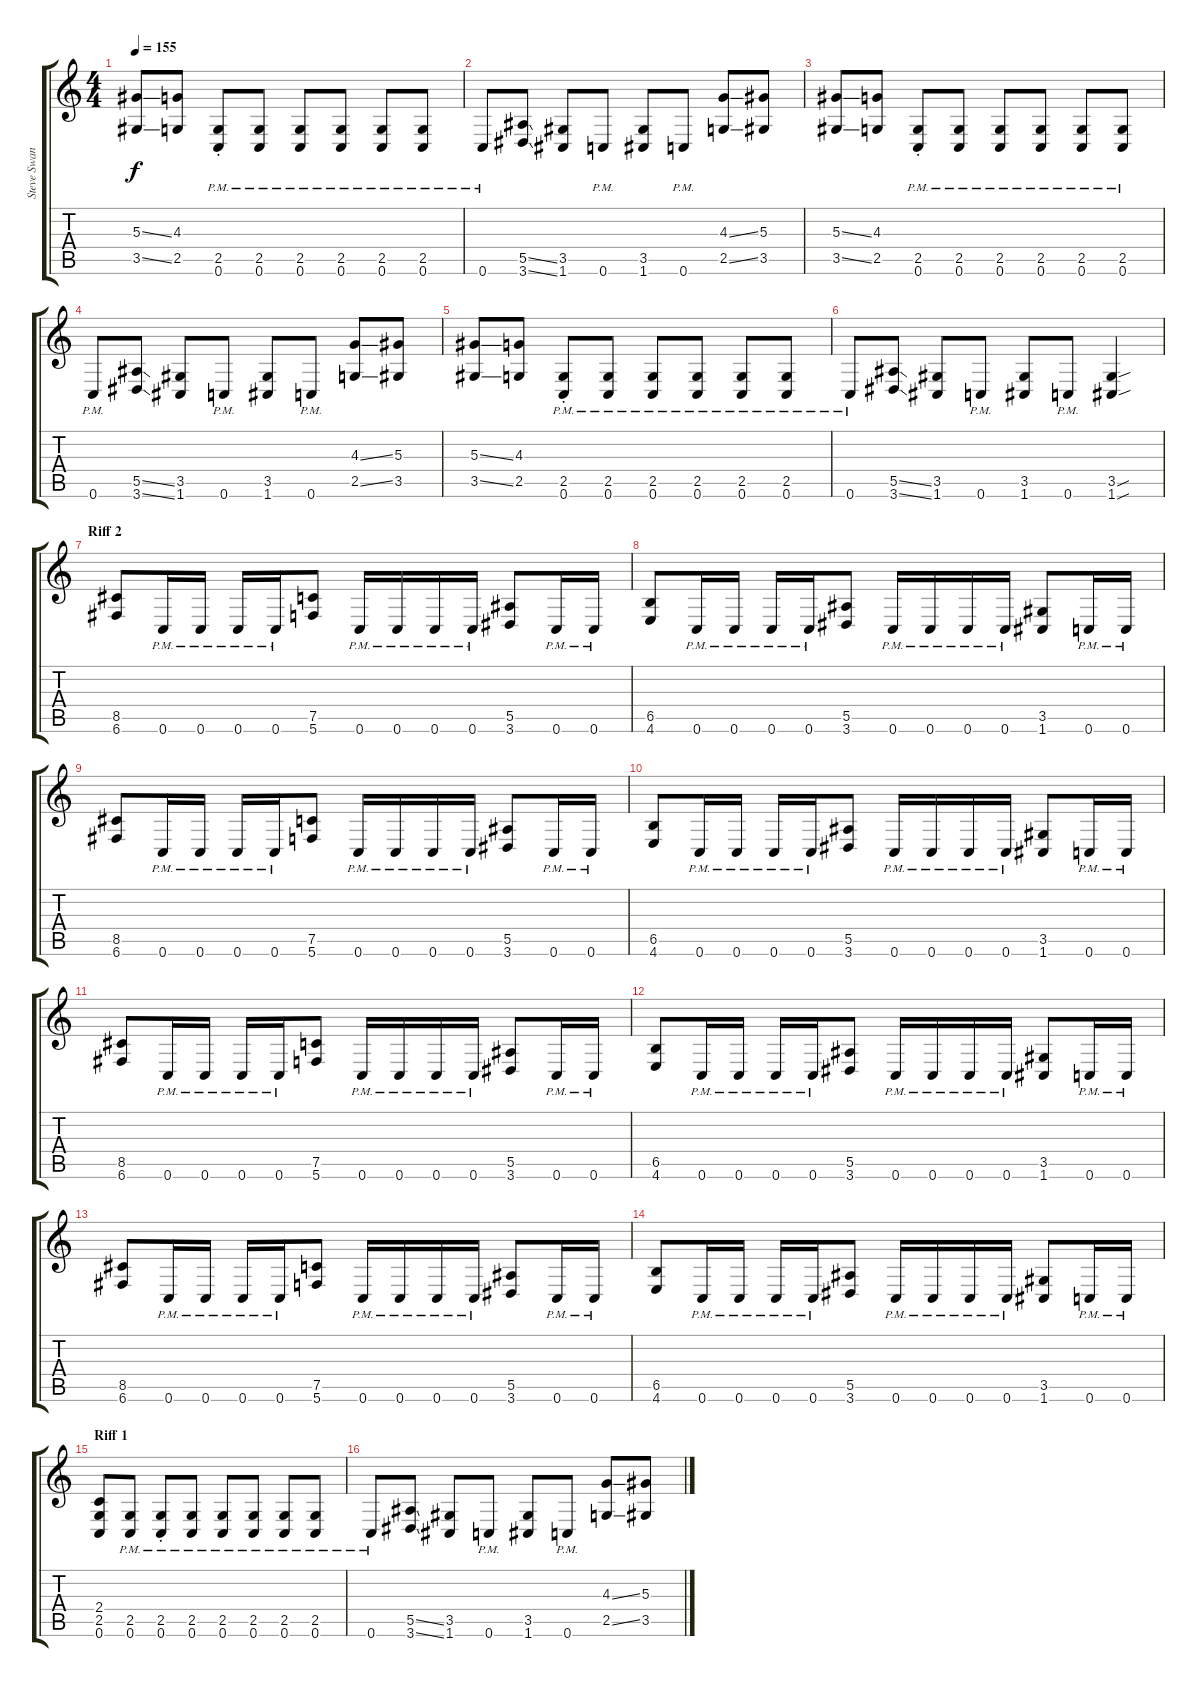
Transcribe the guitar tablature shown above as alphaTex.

\track ("Steve Swanson(Rythm Guitar,Solo)" "Steve Swan") {instrument distortionguitar}
\staff {score tabs}
\tuning (C4 G3 Eb3 Bb2 F2 C2) {hide}
\ts (4 4)
\tempo 155
\clef g2
\ks c
(5.3{ss} 3.5{ss}).8{dy f} (4.3 2.5).8 (2.5{pm} 0.6{st}).8 (2.5{pm} 0.6{pm}).8 (2.5{pm} 0.6{pm}).8 (2.5{pm} 0.6{pm}).8 (2.5{pm} 0.6{pm}).8 (2.5{pm} 0.6{pm}).8 |
0.6{pm}.8 (5.5{ss} 3.6{ss}).8 (3.5 1.6).8 0.6{pm}.8 (3.5 1.6).8 0.6{pm}.8 (4.3{ss} 2.5{ss}).8 (5.3 3.5).8 |
(5.3{ss} 3.5{ss}).8 (4.3 2.5).8 (2.5{pm} 0.6{st}).8 (2.5{pm} 0.6{pm}).8 (2.5{pm} 0.6{pm}).8 (2.5{pm} 0.6{pm}).8 (2.5{pm} 0.6{pm}).8 (2.5{pm} 0.6{pm}).8 |
0.6{pm}.8 (5.5{ss} 3.6{ss}).8 (3.5 1.6).8 0.6{pm}.8 (3.5 1.6).8 0.6{pm}.8 (4.3{ss} 2.5{ss}).8 (5.3 3.5).8 |
(5.3{ss} 3.5{ss}).8 (4.3 2.5).8 (2.5{pm} 0.6{st}).8 (2.5{pm} 0.6{pm}).8 (2.5{pm} 0.6{pm}).8 (2.5{pm} 0.6{pm}).8 (2.5{pm} 0.6{pm}).8 (2.5{pm} 0.6{pm}).8 |
0.6{pm}.8 (5.5{ss} 3.6{ss}).8 (3.5 1.6).8 0.6{pm}.8 (3.5 1.6).8 0.6{pm}.8 (3.5{sou} 1.6{sou}).4 |
\section ("" "Riff 2")
(8.5 6.6).8 0.6{pm}.16 0.6{pm}.16 0.6{pm}.16 0.6{pm}.16 (7.5 5.6).8 0.6{pm}.16 0.6{pm}.16 0.6{pm}.16 0.6{pm}.16 (5.5 3.6).8 0.6{pm}.16 0.6{pm}.16 |
(6.5 4.6).8 0.6{pm}.16 0.6{pm}.16 0.6{pm}.16 0.6{pm}.16 (5.5 3.6).8 0.6{pm}.16 0.6{pm}.16 0.6{pm}.16 0.6{pm}.16 (3.5 1.6).8 0.6{pm}.16 0.6{pm}.16 |
(8.5 6.6).8 0.6{pm}.16 0.6{pm}.16 0.6{pm}.16 0.6{pm}.16 (7.5 5.6).8 0.6{pm}.16 0.6{pm}.16 0.6{pm}.16 0.6{pm}.16 (5.5 3.6).8 0.6{pm}.16 0.6{pm}.16 |
(6.5 4.6).8 0.6{pm}.16 0.6{pm}.16 0.6{pm}.16 0.6{pm}.16 (5.5 3.6).8 0.6{pm}.16 0.6{pm}.16 0.6{pm}.16 0.6{pm}.16 (3.5 1.6).8 0.6{pm}.16 0.6{pm}.16 |
(8.5 6.6).8 0.6{pm}.16 0.6{pm}.16 0.6{pm}.16 0.6{pm}.16 (7.5 5.6).8 0.6{pm}.16 0.6{pm}.16 0.6{pm}.16 0.6{pm}.16 (5.5 3.6).8 0.6{pm}.16 0.6{pm}.16 |
(6.5 4.6).8 0.6{pm}.16 0.6{pm}.16 0.6{pm}.16 0.6{pm}.16 (5.5 3.6).8 0.6{pm}.16 0.6{pm}.16 0.6{pm}.16 0.6{pm}.16 (3.5 1.6).8 0.6{pm}.16 0.6{pm}.16 |
(8.5 6.6).8 0.6{pm}.16 0.6{pm}.16 0.6{pm}.16 0.6{pm}.16 (7.5 5.6).8 0.6{pm}.16 0.6{pm}.16 0.6{pm}.16 0.6{pm}.16 (5.5 3.6).8 0.6{pm}.16 0.6{pm}.16 |
(6.5 4.6).8 0.6{pm}.16 0.6{pm}.16 0.6{pm}.16 0.6{pm}.16 (5.5 3.6).8 0.6{pm}.16 0.6{pm}.16 0.6{pm}.16 0.6{pm}.16 (3.5 1.6).8 0.6{pm}.16 0.6{pm}.16 |
\section ("" "Riff 1")
(2.4 2.5 0.6).8 (2.5{pm} 0.6{pm}).8 (2.5{pm} 0.6{st}).8 (2.5{pm} 0.6{pm}).8 (2.5{pm} 0.6{pm}).8 (2.5{pm} 0.6{pm}).8 (2.5{pm} 0.6{pm}).8 (2.5{pm} 0.6{pm}).8 |
0.6{pm}.8 (5.5{ss} 3.6{ss}).8 (3.5 1.6).8 0.6{pm}.8 (3.5 1.6).8 0.6{pm}.8 (4.3{ss} 2.5{ss}).8 (5.3 3.5).8
